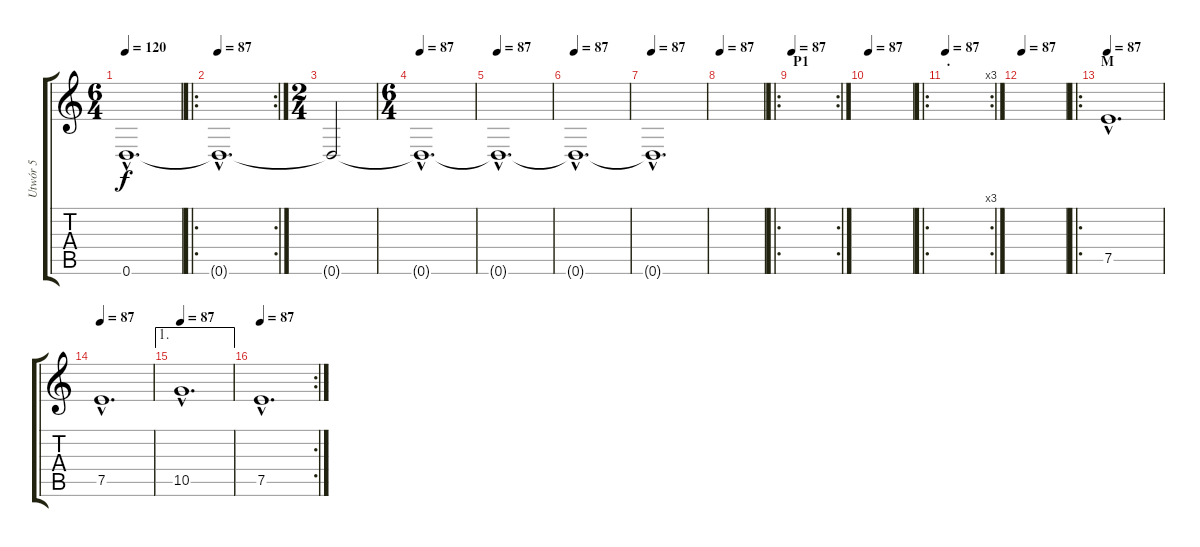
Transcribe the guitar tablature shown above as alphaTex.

\track ("Utwór 5" "Utwór 5") {instrument distortionguitar}
\staff {score tabs}
\tuning (E4 B3 G3 D3 A2 D2) {hide}
\ts (6 4)
\tempo 120
\tempo 87
\tempo 120
\clef g2
\ks c
0.6{hac}.1{d dy f volume 12 instrument fx6goblins} |
\ro
\rc 2
\tempo 87
0.6{hac t}.1{d} |
\ts (2 4)
0.6{t}.2 |
\ts (6 4)
\tempo 87
0.6{hac t}.1{d} |
\tempo 87
0.6{hac t}.1{d} |
\tempo 87
0.6{hac t}.1{d volume 0} |
\tempo 87
0.6{hac t}.1{d volume 0} |
\tempo 87
|
\ro
\rc 2
\section ("" "P1")
\tempo 87
|
\tempo 87
|
\ro
\rc 3
\section ("" ".")
\tempo 87
|
\tempo 87
|
\ro
\section ("" "M")
\tempo 87
7.5{hac}.1{d volume 6 instrument pad7halo} |
\tempo 87
7.5{hac}.1{d} |
\ae 1
\tempo 87
10.5{hac}.1{d} |
\rc 2
\tempo 87
7.5{hac}.1{d}
